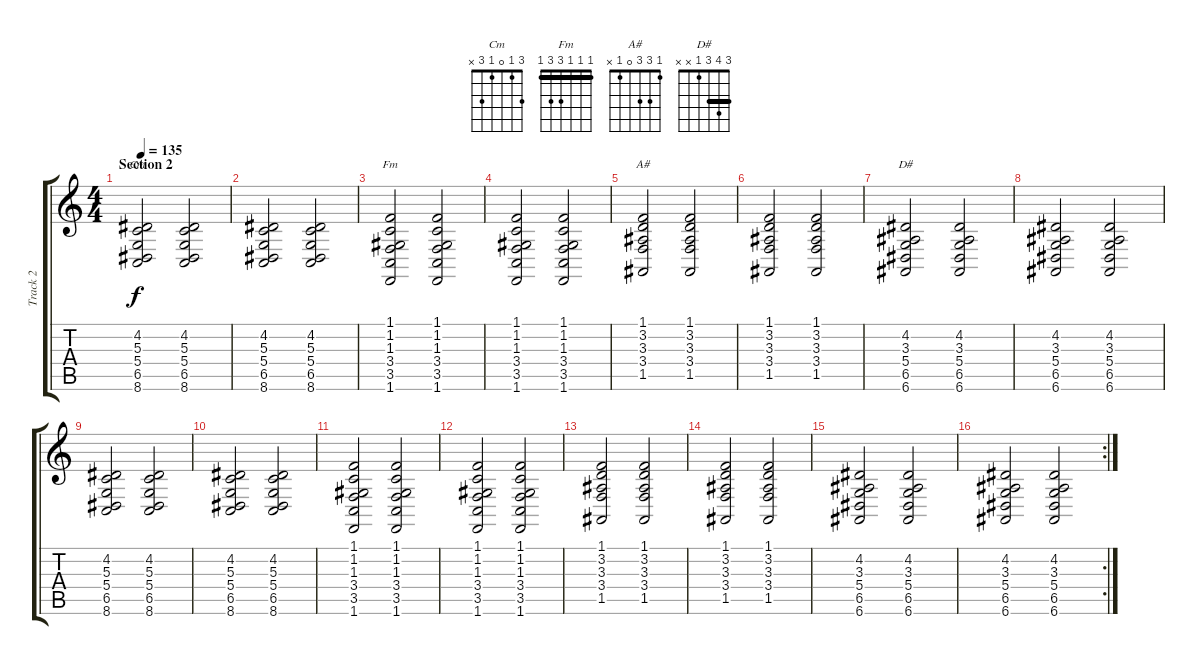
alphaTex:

\track ("Track 2" "Track 2") {instrument stringensemble1}
\staff {score tabs}
\tuning (E4 B3 G3 D3 A2 E2) {hide}
\chord ("Cm" 3 1 0 1 3 x)
\chord ("Fm" 1 1 1 3 3 1) {barre 1}
\chord ("A#" 1 3 3 0 1 x)
\chord ("D#" 3 4 3 1 x x) {barre 3}
\ts (4 4)
\section ("" "Section 2")
\tempo 135
\clef g2
\ks c
(4.2 5.3 5.4 6.5 8.6).2{ch "Cm" dy f} (4.2 5.3 5.4 6.5 8.6).2 |
(4.2 5.3 5.4 6.5 8.6).2 (4.2 5.3 5.4 6.5 8.6).2 |
(1.1 1.2 1.3 3.4 3.5 1.6).2{ch "Fm"} (1.1 1.2 1.3 3.4 3.5 1.6).2 |
(1.1 1.2 1.3 3.4 3.5 1.6).2 (1.1 1.2 1.3 3.4 3.5 1.6).2 |
(1.1 3.2 3.3 3.4 1.5).2{ch "A#"} (1.1 3.2 3.3 3.4 1.5).2 |
(1.1 3.2 3.3 3.4 1.5).2 (1.1 3.2 3.3 3.4 1.5).2 |
(4.2 3.3 5.4 6.5 6.6).2{ch "D#"} (4.2 3.3 5.4 6.5 6.6).2 |
(4.2 3.3 5.4 6.5 6.6).2 (4.2 3.3 5.4 6.5 6.6).2 |
(4.2 5.3 5.4 6.5 8.6).2 (4.2 5.3 5.4 6.5 8.6).2 |
(4.2 5.3 5.4 6.5 8.6).2 (4.2 5.3 5.4 6.5 8.6).2 |
(1.1 1.2 1.3 3.4 3.5 1.6).2 (1.1 1.2 1.3 3.4 3.5 1.6).2 |
(1.1 1.2 1.3 3.4 3.5 1.6).2 (1.1 1.2 1.3 3.4 3.5 1.6).2 |
(1.1 3.2 3.3 3.4 1.5).2 (1.1 3.2 3.3 3.4 1.5).2 |
(1.1 3.2 3.3 3.4 1.5).2 (1.1 3.2 3.3 3.4 1.5).2 |
(4.2 3.3 5.4 6.5 6.6).2 (4.2 3.3 5.4 6.5 6.6).2 |
\rc 2
(4.2 3.3 5.4 6.5 6.6).2 (4.2 3.3 5.4 6.5 6.6).2
